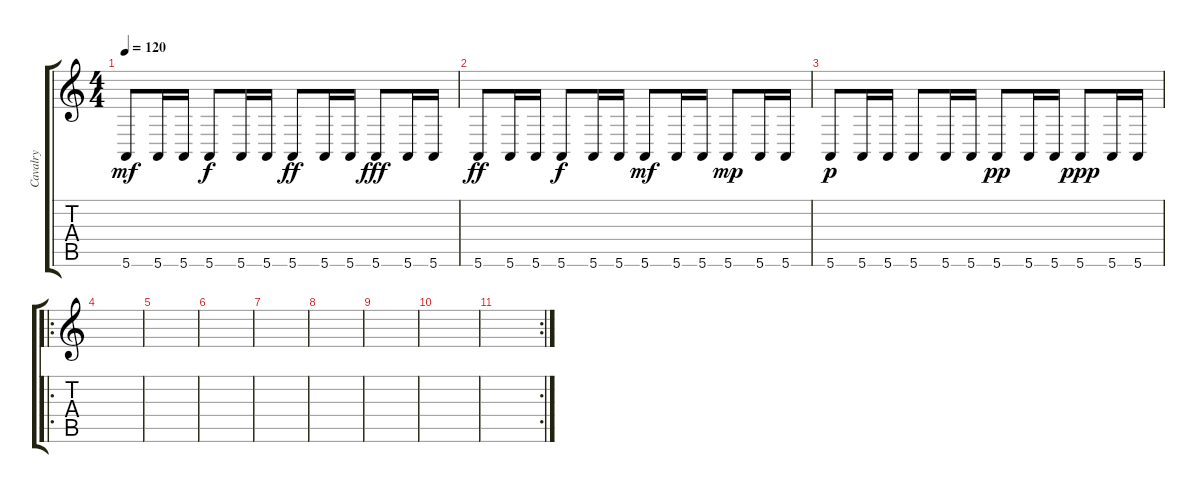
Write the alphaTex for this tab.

\track ("Cavalry" "Cavalry") {instrument koto}
\staff {score tabs}
\tuning (E4 B3 G3 D3 A2 E2) {hide}
\ts (4 4)
\tempo 120
\clef g2
\ks c
5.6.8{dy mf} 5.6.16 5.6.16 5.6.8{dy f} 5.6.16 5.6.16 5.6.8{dy ff} 5.6.16 5.6.16 5.6.8{dy fff} 5.6.16 5.6.16 |
5.6.8{dy ff} 5.6.16 5.6.16 5.6.8{dy f} 5.6.16 5.6.16 5.6.8{dy mf} 5.6.16 5.6.16 5.6.8{dy mp} 5.6.16 5.6.16 |
5.6.8{dy p} 5.6.16 5.6.16 5.6.8 5.6.16 5.6.16 5.6.8{dy pp} 5.6.16 5.6.16 5.6.8{dy ppp} 5.6.16 5.6.16 |
\ro
|
|
|
|
|
|
|
\rc 2
